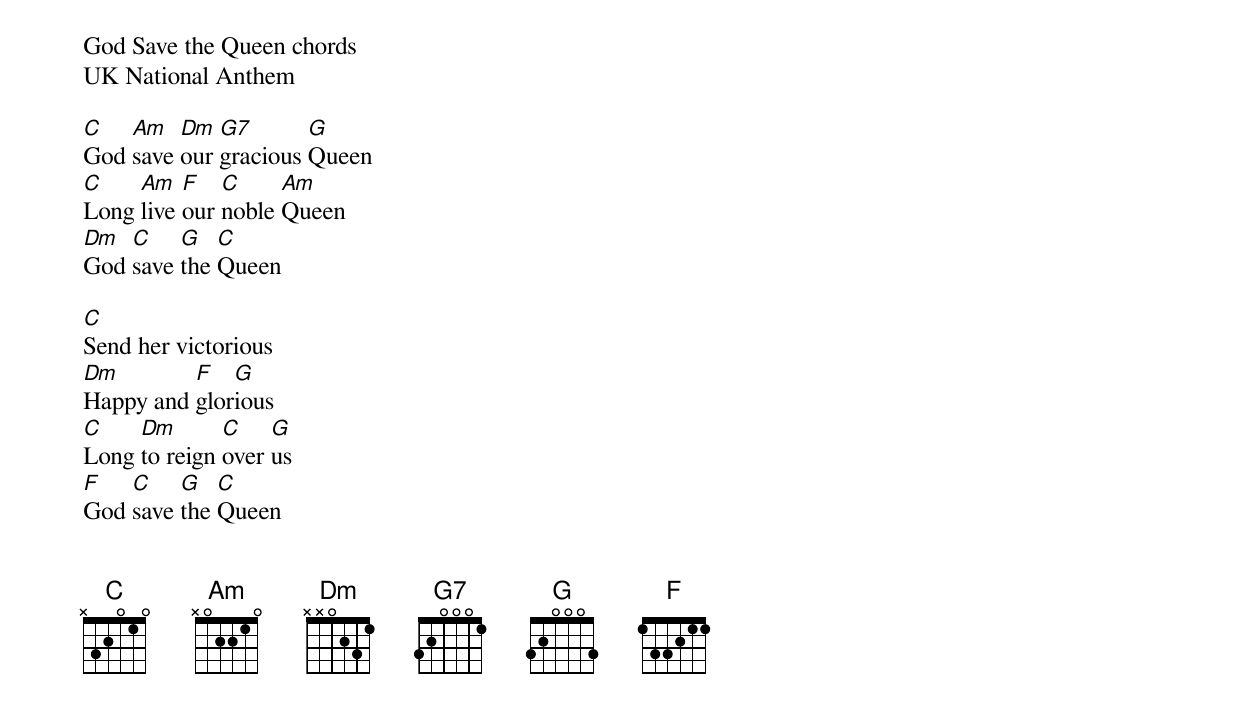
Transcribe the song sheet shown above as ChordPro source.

God Save the Queen chords
UK National Anthem

[C]God [Am]save [Dm]our [G7]gracious [G]Queen
[C]Long [Am]live [F]our [C]noble [Am]Queen
[Dm]God [C]save [G]the [C]Queen

[C]Send her victorious
[Dm]Happy and [F]glor[G]ious
[C]Long [Dm]to reign [C]over [G]us
[F]God [C]save [G]the [C]Queen


{% include music-notes.html %}
